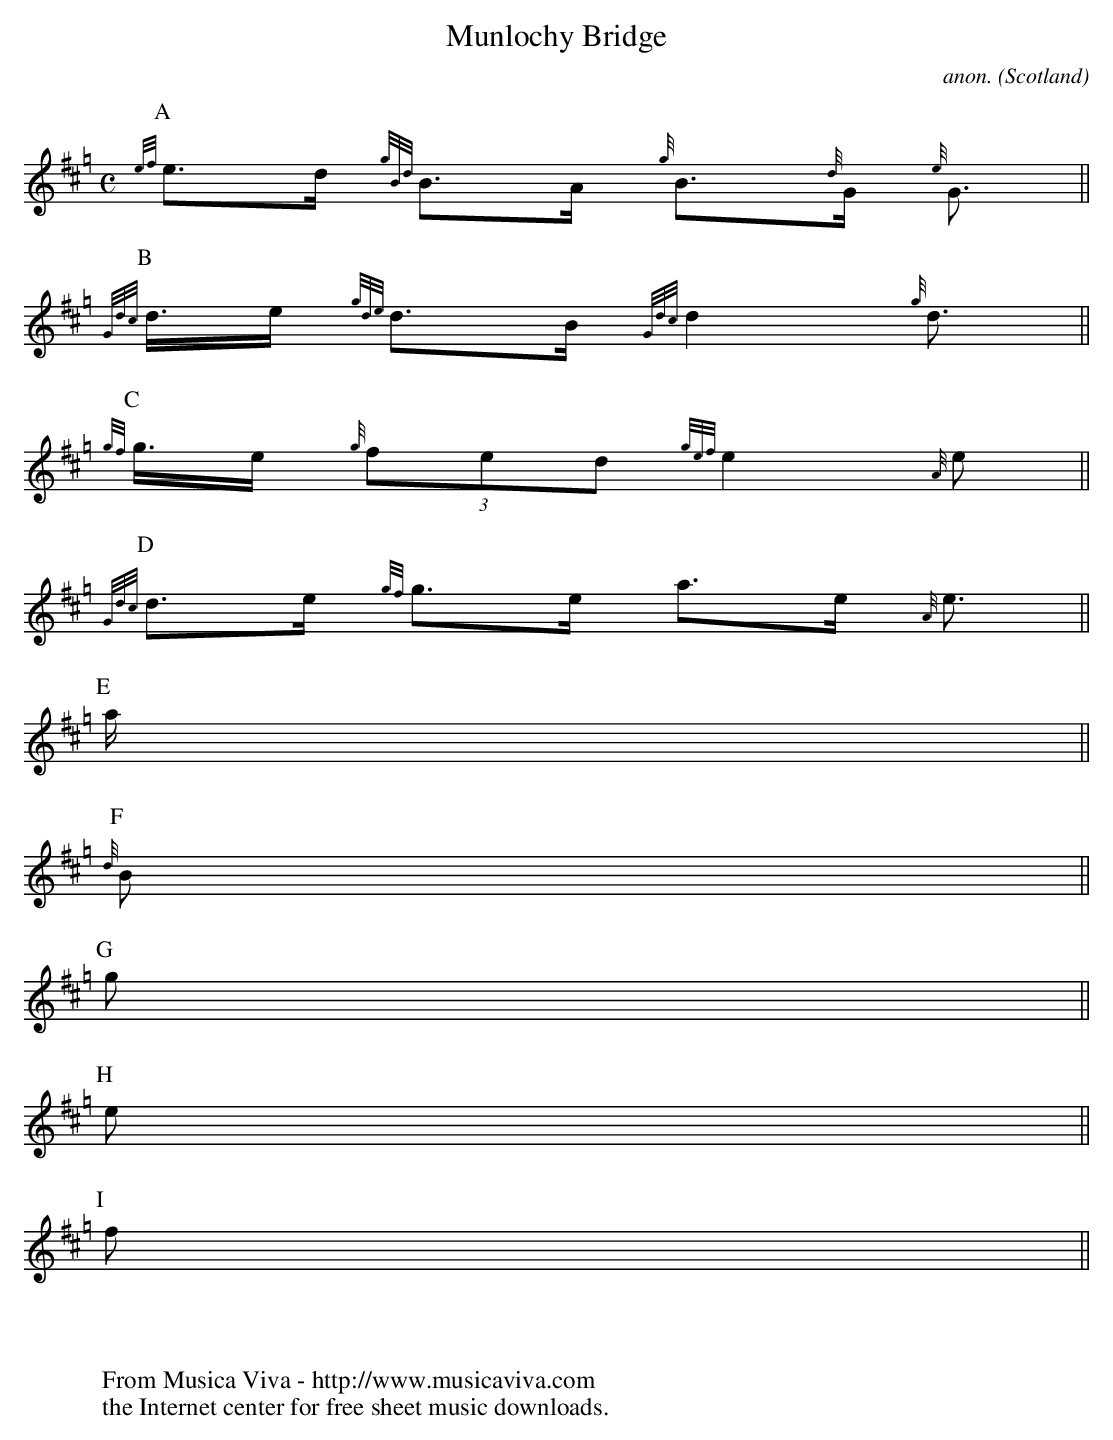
X:1
T:Munlochy Bridge
C:anon.
O:Scotland
M:C
L:1/8
K:Hp
P:A
 {ef}e>d {gBd}B>A   {g}B>{d}G {e}G>||
P:B
{Gdc}d>e {gde}d>B {Gdc}d2     {g}d>||
P:C
 {gf}g>e {g}(3fed {gef}e2     {A}e ||
P:D
{Gdc}d>e  {gf}g>e      a>e    {A}e>||
P:E
   a||
P:F
{d}B||
P:G
   g||
P:H
   e||
P:I
   f||
W:
W:
W:  From Musica Viva - http://www.musicaviva.com
W:  the Internet center for free sheet music downloads.
